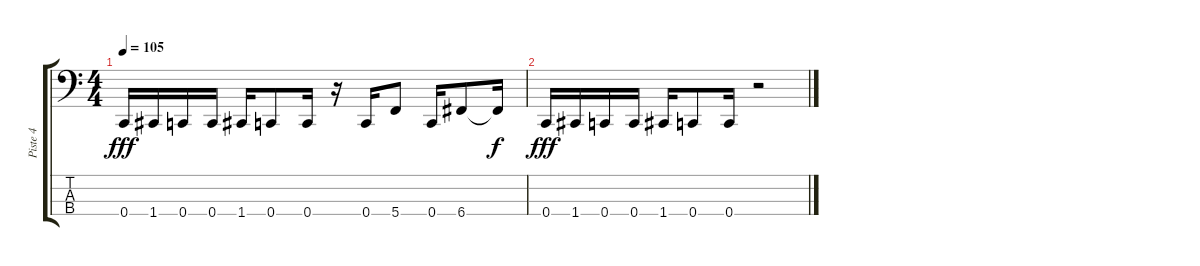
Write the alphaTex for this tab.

\track ("Piste 4" "Piste 4") {instrument electricbassfinger}
\staff {score tabs}
\tuning (F2 C2 G1 C1) {hide}
\ts (4 4)
\tempo 105
\clef f4
\ks c
0.4.16{dy fff} 1.4.16 0.4.16 0.4.16 1.4.16 0.4.8 0.4.16 r.16 0.4.16 5.4.8 0.4.16 6.4.8 6.4{t}.16{dy f} |
0.4.16{dy fff} 1.4.16 0.4.16 0.4.16 1.4.16 0.4.8 0.4.16 r.2
